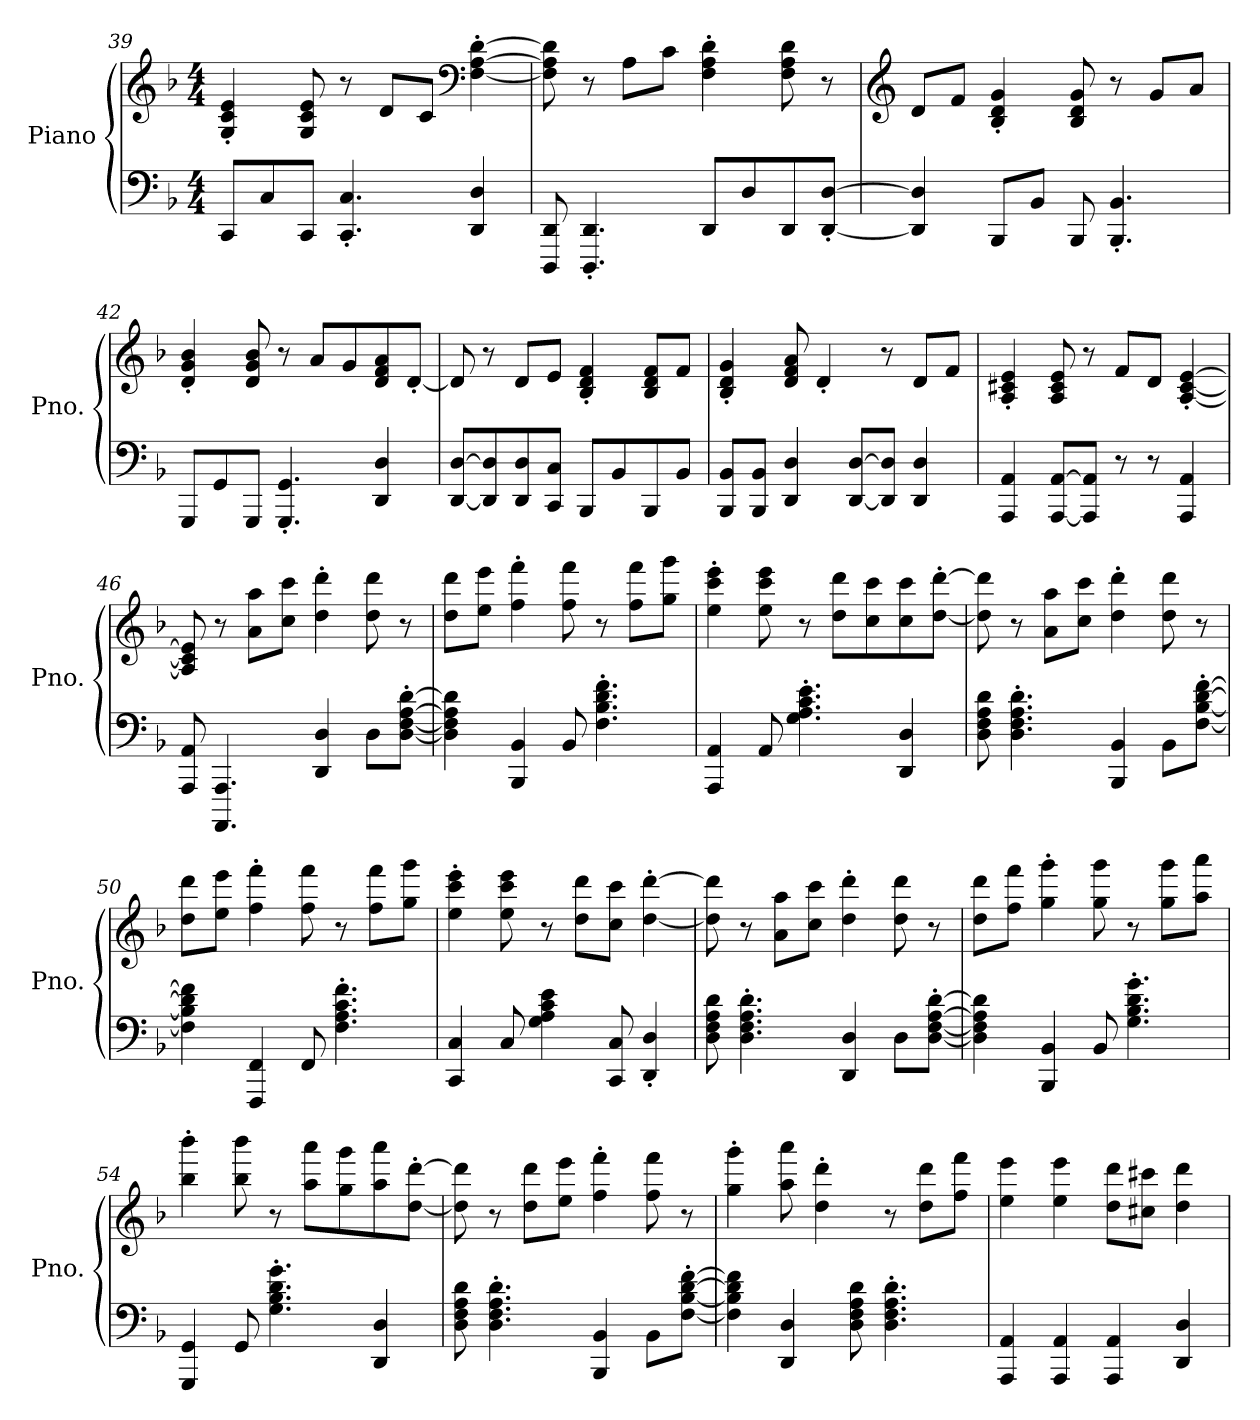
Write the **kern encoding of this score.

**kern	**kern
*part1	*part1
*staff2	*staff1
*I"Piano	*
*I'Pno.	*
!!LO:LB:g=z
*clefF4	*clefG2
*k[b-]	*k[b-]
*M4/4	*M4/4
=39	=39
8CC/L	4G/' 4c/' 4e/'
8C/	.
8CC/J	8G/ 8c/ 8e/
4.CC/' 4.C/'	8r
.	8d/L
.	8c/J
*	*clefF4
4DD/ 4D/	[4F\' [4A\' [4d\'
=40	=40
8DDD/ 8DD/	8F\] 8A\] 8d\]
4.DDD/' 4.DD/'	8r
.	8A\L
.	8c\J
8DD/L	4F\' 4A\' 4d\'
8D/	.
8DD/	8F\ 8A\ 8d\
[8DD/' [8D/'J	8r
=41	=41
*	*clefG2
4DD/] 4D/]	8d/L
.	8f/J
8BBB-/L	4B-/' 4d/' 4g/'
8BB-/J	.
8BBB-/	8B-/ 8d/ 8g/
4.BBB-/' 4.BB-/'	8r
.	8g/L
.	8a/J
=42	=42
8GGG/L	4d/' 4g/' 4b-/'
8GG/	.
8GGG/J	8d/ 8g/ 8b-/
4.GGG/' 4.GG/'	8r
.	8a/L
.	8g/
4DD/ 4D/	8d/ 8f/ 8a/
.	[8d'/J
!!LO:LB:g=z
=43	=43
[8DD/ [8D/L	8d/]
8DD/] 8D/]	8r
8DD/ 8D/	8d/L
8CC/ 8C/J	8e/J
8BBB-/L	4B-/' 4d/' 4f/'
8BB-/	.
8BBB-/	8B-/ 8d/ 8f/L
8BB-/J	8f/J
=44	=44
8BBB-/ 8BB-/L	4B-/' 4d/' 4g/'
8BBB-/ 8BB-/J	.
4DD/ 4D/	8d/ 8f/ 8a/
.	4d'/
[8DD/ [8D/L	.
8DD/] 8D/]J	8r
4DD/ 4D/	8d/L
.	8f/J
=45	=45
4AAA/ 4AA/	4A/' 4c#X/' 4e/'
[8AAA/ [8AA/L	8A/ 8c#/ 8e/
8AAA/] 8AA/]J	8r
8r	8f/L
8r	8d/J
4AAA/ 4AA/	[4A/' [4c#/' [4e/'
=46	=46
8AAA/ 8AA/	8A/] 8c#/] 8e/]
4.AAAA/ 4.AAA/	8r
.	8a\ 8aa\L
.	8cc\ 8ccc\J
4DD/ 4D/	4dd\' 4ddd\'
8D\L	8dd\ 8ddd\
[8D\' [8F\' [8A\' [8d\'J	8r
!!LO:LB:g=z
=47	=47
4D\] 4F\] 4A\] 4d\]	8dd\ 8ddd\L
.	8ee\ 8eee\J
4BBB-/ 4BB-/	4ff\' 4fff\'
8BB-/	8ff\ 8fff\
4.F\' 4.B-\' 4.d\' 4.f\'	8r
.	8ff\ 8fff\L
.	8gg\ 8ggg\J
=48	=48
4AAA/ 4AA/	4ee\' 4ccc\' 4eee\'
8AA/	8ee\ 8ccc\ 8eee\
4.G\' 4.A\' 4.c\' 4.e\'	8r
.	8dd\ 8ddd\L
.	8cc\ 8ccc\
4DD/ 4D/	8cc\ 8ccc\
.	[8dd\' [8ddd\'J
=49	=49
8D\ 8F\ 8A\ 8d\	8dd\] 8ddd\]
4.D\' 4.F\' 4.A\' 4.d\'	8r
.	8a\ 8aa\L
.	8cc\ 8ccc\J
4BBB-/ 4BB-/	4dd\' 4ddd\'
8BB-\L	8dd\ 8ddd\
[8F\' [8B-\' [8d\' [8f\'J	8r
=50	=50
4F\] 4B-\] 4d\] 4f\]	8dd\ 8ddd\L
.	8ee\ 8eee\J
4FFF/ 4FF/	4ff\' 4fff\'
8FF/	8ff\ 8fff\
4.F\' 4.A\' 4.c\' 4.f\'	8r
.	8ff\ 8fff\L
.	8gg\ 8ggg\J
!!LO:PB:g=z
=51	=51
4CC/ 4C/	4ee\' 4ccc\' 4eee\'
8C/	8ee\ 8ccc\ 8eee\
4G\ 4A\ 4c\ 4e\	8r
.	8dd\ 8ddd\L
8CC/ 8C/	8cc\ 8ccc\J
4DD/' 4D/'	[4dd\' [4ddd\'
=52	=52
8D\ 8F\ 8A\ 8d\	8dd\] 8ddd\]
4.D\' 4.F\' 4.A\' 4.d\'	8r
.	8a\ 8aa\L
.	8cc\ 8ccc\J
4DD/ 4D/	4dd\' 4ddd\'
8D\L	8dd\ 8ddd\
[8D\' [8F\' [8A\' [8d\'J	8r
=53	=53
4D\] 4F\] 4A\] 4d\]	8dd\ 8ddd\L
.	8ff\ 8fff\J
4BBB-/ 4BB-/	4gg\' 4ggg\'
8BB-/	8gg\ 8ggg\
4.G\' 4.B-\' 4.d\' 4.g\'	8r
.	8gg\ 8ggg\L
.	8aa\ 8aaa\J
=54	=54
4GGG/ 4GG/	4bb-\' 4bbb-\'
8GG/	8bb-\ 8bbb-\
4.G\' 4.B-\' 4.d\' 4.g\'	8r
.	8aa\ 8aaa\L
.	8gg\ 8ggg\
4DD/ 4D/	8aa\ 8aaa\
.	[8dd\' [8ddd\'J
=55	=55
8D\ 8F\ 8A\ 8d\	8dd\] 8ddd\]
4.D\' 4.F\' 4.A\' 4.d\'	8r
.	8dd\ 8ddd\L
.	8ee\ 8eee\J
4BBB-/ 4BB-/	4ff\' 4fff\'
8BB-\L	8ff\ 8fff\
[8F\' [8B-\' [8d\' [8f\'J	8r
!!LO:LB:g=z
=56	=56
4F\] 4B-\] 4d\] 4f\]	4gg\' 4ggg\'
4DD/ 4D/	8aa\ 8aaa\
.	4dd\' 4ddd\'
8D\ 8F\ 8A\ 8d\	.
4.D\' 4.F\' 4.A\' 4.d\'	8r
.	8dd\ 8ddd\L
.	8ff\ 8fff\J
=57	=57
4AAA/ 4AA/	4ee\ 4eee\
4AAA/ 4AA/	4ee\ 4eee\
4AAA/ 4AA/	8dd\ 8ddd\L
.	8cc#X\ 8ccc#X\J
4DD/ 4D/	4dd\ 4ddd\
=	=
*-	*-
